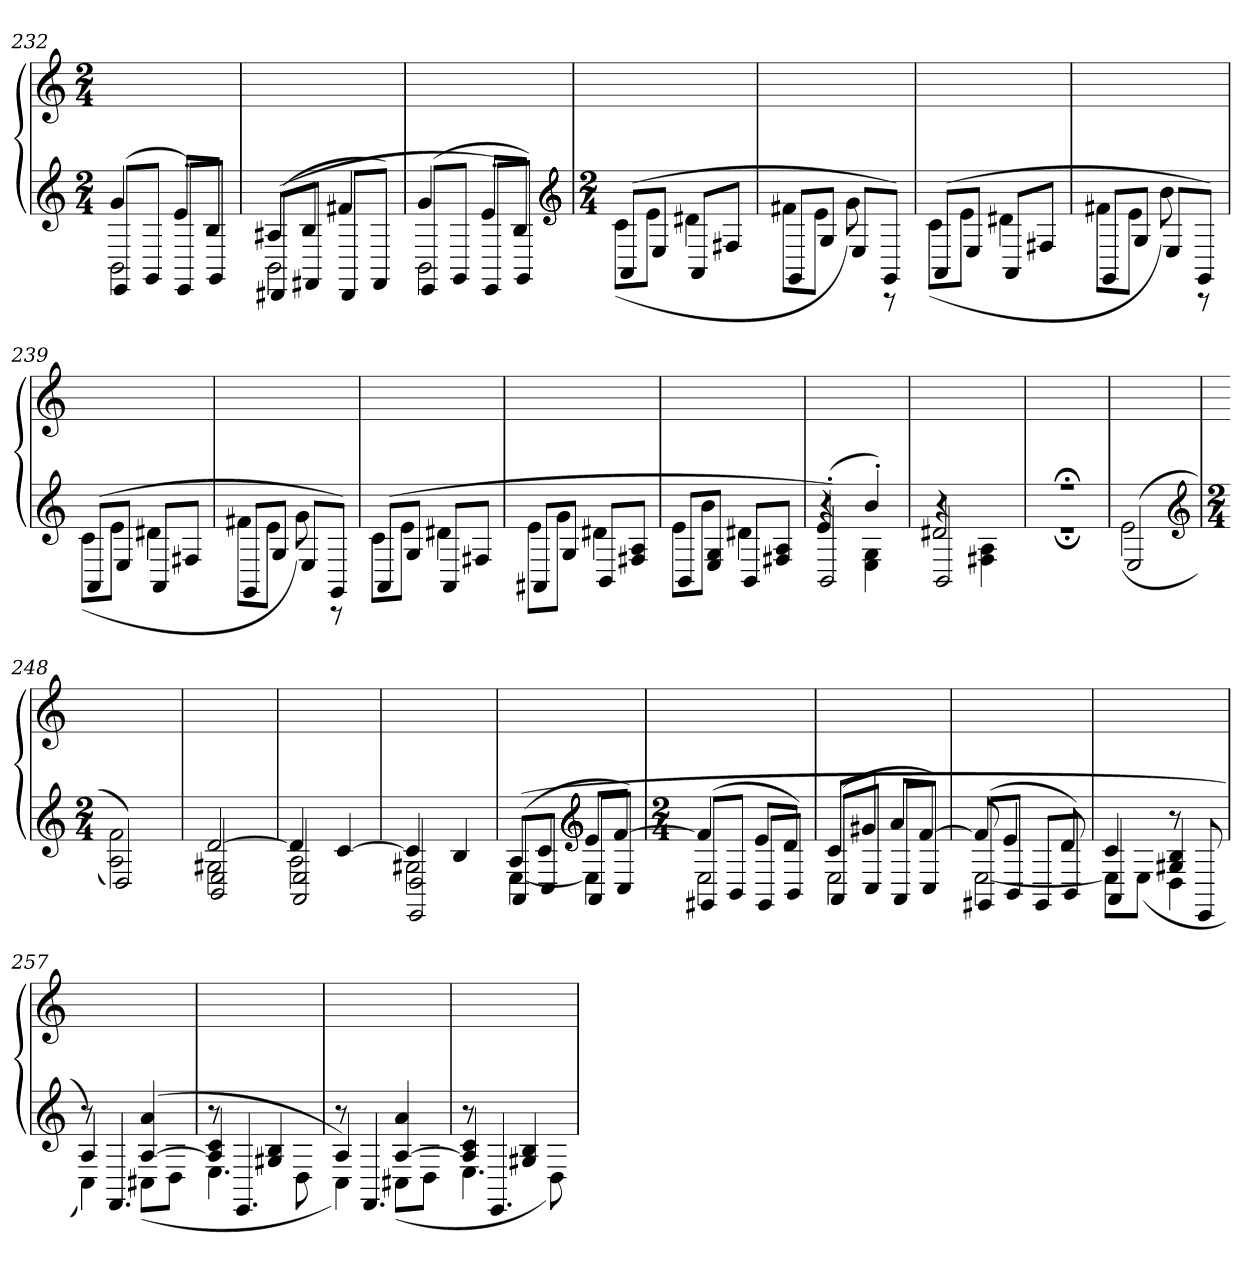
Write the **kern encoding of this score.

**kern	**kern
*part1	*part1
*staff2	*staff1
*clefG2	*clefG2
*k[]	*k[]
*a:	*a:
*M2/4	*M2/4
=232	=232
*^	*
*	*^	*
(8EEL	2BB	4g	2ryy
8GGJ	.	.	.
8EEL	.	8e'L)	.
8GGJ	.	8BJ	.
=233	=233	=233	=233
(8DD#XL	2BB	(8A#XL	2ryy
8FF#XJ	.	8BJ	.
8DD#L	.	4f#X	.
8FF#J)	.	.	.
=234	=234	=234	=234
(8EEL	2BB	4g	2ryy
8GGJ	.	.	.
8EEL	.	8e'L)	.
8GGJ)	.	8BJ	.
*v	*v	*v	*
*clefG2	*
*k[]	*
*a:	*
=235	=235
*M2/4	*
*^	*
(8AAL	(8cL	2ryy
8EJ	8eJ	.
8AAL	4d#X	.
8F#XJ	.	.
=236	=236	=236
8GGL	8f#XL	2ryy
8GJ	8eJ	.
8EL	8g)	.
8GGJ)	8r	.
=237	=237	=237
(8AAL	(8cL	2ryy
8EJ	8eJ	.
8AAL	4d#X	.
8F#XJ	.	.
=238	=238	=238
8GGL	8f#XL	2ryy
8GJ	8eJ	.
8EL	8b)	.
8GGJ)	8r	.
=239	=239	=239
(8AAL	(8cL	2ryy
8EJ	8eJ	.
8AAL	4d#X	.
8F#XJ	.	.
=240	=240	=240
8GGL	8f#XL	2ryy
8GJ	8eJ	.
8EL	8g)	.
8GGJ)	8r	.
=241	=241	=241
(8AAL	8cL	2ryy
8GJ	8eJ	.
8AAL	4d#X	.
8F#XJ	.	.
=242	=242	=242
8AA#XL	8eL	2ryy
8GJ	8gJ	.
8BBL	4d#X	.
8F#X 8AJ	.	.
=243	=243	=243
8BBL	8eL	2ryy
8E 8GJ	8bJ	.
8BBL	4d#X	.
8F#X 8AJ	.	.
=244	=244	=244
*	*^	*
2BB)	4r	(4e'	2ryy
.	4E 4G	4b')	.
=245	=245	=245	=245
2BB	4r	2d#X	2ryy
.	4F#X 4A	.	.
*	*v	*v	*
=246	=246	=246
2r;<	2r;<	2ryy
=247	=247	=247
(2E	(2e	2ryy
*clefG2	*	*
*k[]	*	*
*a:	*	*
=248	=248	=248
*M2/4	*	*
2D)	2A 2f)	2ryy
=249	=249	=249
*	*^	*
2BB 2E	2G#X	[2d	2ryy
=250	=250	=250	=250
2AA 2E	2A	4d]	2ryy
.	.	[4c	.
=251	=251	=251	=251
2EE 2D	2G#X	4c]	2ryy
.	.	4B	.
=252	=252	=252	=252
(8AAL	[4E	(8AL	2ryy
8CJ	.	8cJ	.
*clefG2	*	*	*
*k[]	*	*	*
*a:	*	*	*
8AAL	4E]	8eL	.
8CJ)	.	[8fJ	.
=253	=253	=253	=253
*M2/4	*	*	*
(8GG#XL	2E	4f]	2ryy
8BBJ	.	.	.
8GG#L	.	8eL	.
8BBJ)	.	8dJ	.
=254	=254	=254	=254
(8AAL	2E	8cL	2ryy
8CJ	.	8g#XJ	.
8AAL	.	8aL	.
8CJ)	.	[8fJ	.
=255	=255	=255	=255
(8GG#XL	[2E	8f]	2ryy
8BBJ	.	4e	.
8GG#L	.	.	.
8BBJ)	.	8d	.
=256	=256	=256	=256
4AA	8EL]	4c	2ryy
.	(8EJ	.	.
8r	4D	4G#X 4B	.
8EE	.	.	.
=257	=257	=257	=257
8r	4C)	4A)	2ryy
4.FF	.	.	.
.	(8C#XL	([4A 4a	.
.	8DJ	.	.
=258	=258	=258	=258
8r	4.E	4A] 4c	2ryy
4.EE	.	.	.
.	.	4G#X 4B	.
.	8D	.	.
=259	=259	=259	=259
8r	4C)	4A)	2ryy
4.FF	.	.	.
.	(8C#XL	[4A 4a	.
.	8DJ	.	.
=260	=260	=260	=260
8r	4.E	4A] 4c	2ryy
4.EE	.	.	.
.	.	4G#X 4B	.
.	8D)	.	.
*v	*v	*v	*
=	=
*-	*-
